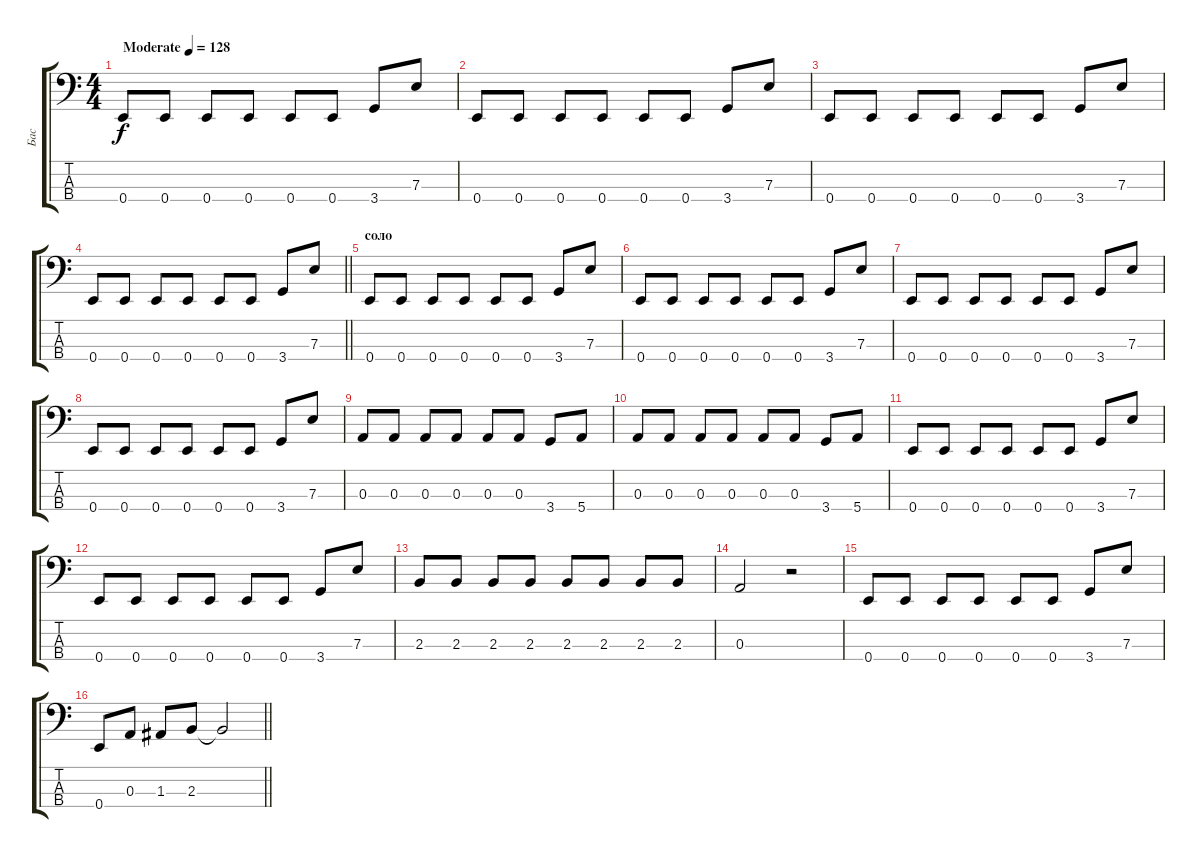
\track ("Бас" "Бас") {instrument electricbassfinger}
\staff {score tabs}
\tuning (G2 D2 A1 E1) {hide}
\ts (4 4)
\tempo (128 "Moderate")
\clef f4
\ks c
0.4.8{dy f instrument electricbassfinger} 0.4.8 0.4.8 0.4.8 0.4.8 0.4.8 3.4.8 7.3.8 |
0.4.8 0.4.8 0.4.8 0.4.8 0.4.8 0.4.8 3.4.8 7.3.8 |
0.4.8 0.4.8 0.4.8 0.4.8 0.4.8 0.4.8 3.4.8 7.3.8 |
\barLineRight lightlight
0.4.8 0.4.8 0.4.8 0.4.8 0.4.8 0.4.8 3.4.8 7.3.8 |
\section ("" "соло")
0.4.8 0.4.8 0.4.8 0.4.8 0.4.8 0.4.8 3.4.8 7.3.8 |
0.4.8 0.4.8 0.4.8 0.4.8 0.4.8 0.4.8 3.4.8 7.3.8 |
0.4.8 0.4.8 0.4.8 0.4.8 0.4.8 0.4.8 3.4.8 7.3.8 |
0.4.8 0.4.8 0.4.8 0.4.8 0.4.8 0.4.8 3.4.8 7.3.8 |
0.3.8 0.3.8 0.3.8 0.3.8 0.3.8 0.3.8 3.4.8 5.4.8 |
0.3.8 0.3.8 0.3.8 0.3.8 0.3.8 0.3.8 3.4.8 5.4.8 |
0.4.8 0.4.8 0.4.8 0.4.8 0.4.8 0.4.8 3.4.8 7.3.8 |
0.4.8 0.4.8 0.4.8 0.4.8 0.4.8 0.4.8 3.4.8 7.3.8 |
2.3.8 2.3.8 2.3.8 2.3.8 2.3.8 2.3.8 2.3.8 2.3.8 |
0.3.2 r.2 |
0.4.8 0.4.8 0.4.8 0.4.8 0.4.8 0.4.8 3.4.8 7.3.8 |
\barLineRight lightlight
0.4.8 0.3.8 1.3.8 2.3.8 2.3{t}.2
